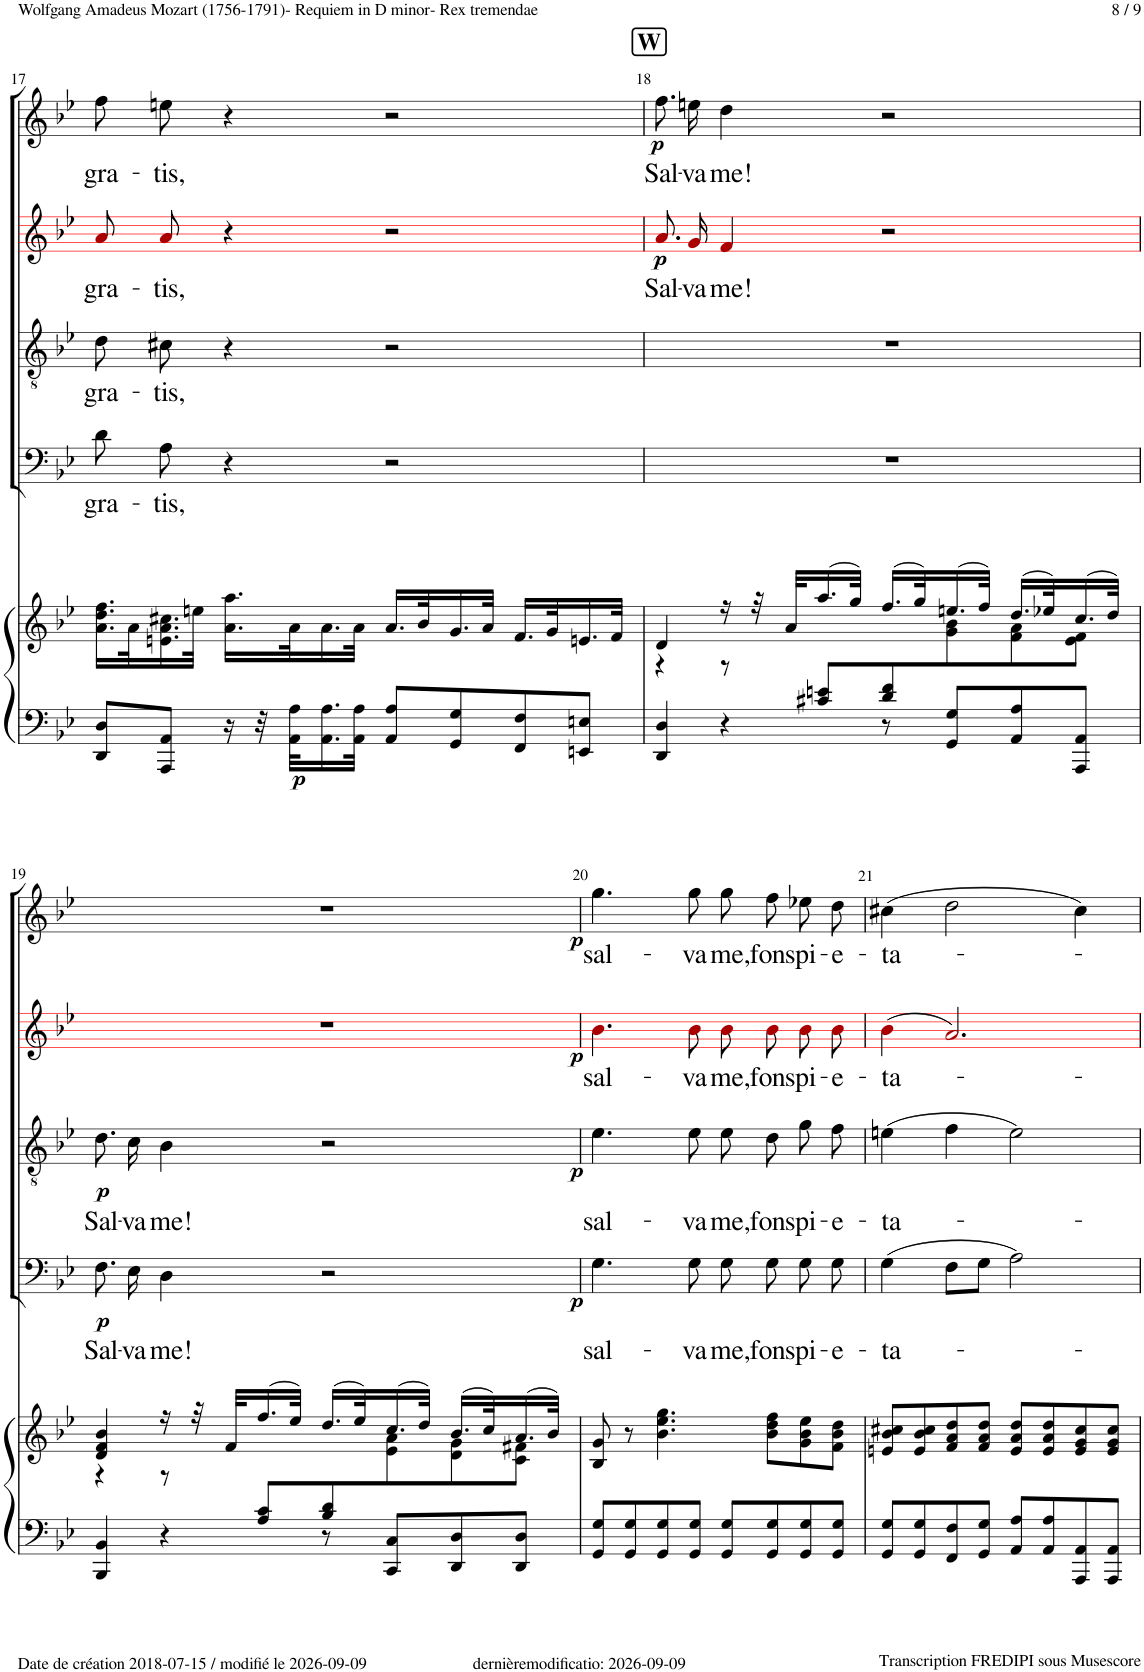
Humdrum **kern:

**kern	**kern	**dynam	**kern	**text	**dynam	**kern	**text	**dynam	**kern	**text	**dynam	**kern	**text	**dynam
*part5	*part5	*part5	*part4	*part4	*part4	*part3	*part3	*part3	*part2	*part2	*part2	*part1	*part1	*part1
*staff6	*staff5	*staff5/6	*staff4	*staff4	*staff4	*staff3	*staff3	*staff3	*staff2	*staff2	*staff2	*staff1	*staff1	*staff1
*I"Piano	*	*	*I"Bass	*	*	*I"Tenor	*	*	*I"Alto	*	*	*I"Soprano	*	*
*I'Pno	*	*	*	*	*	*	*	*	*	*	*	*	*	*
!!LO:PB:g=z
*clefF4	*clefG2	*	*clefF4	*	*	*clefGv2	*	*	*clefG2	*	*	*clefG2	*	*
*	*	*	*	*	*	*	*	*	*ITrd1c2	*	*	*	*	*
*k[b-e-]	*k[b-e-]	*	*k[b-e-]	*	*	*k[b-e-]	*	*	*k[b-e-]	*	*	*k[b-e-]	*	*
*M8/8	*M8/8	*	*M8/8	*	*	*M8/8	*	*	*M8/8	*	*	*M8/8	*	*
*met(c)	*met(c)	*	*met(c)	*	*	*met(c)	*	*	*met(c)	*	*	*met(c)	*	*
=17	=17	=17	=17	=17	=17	=17	=17	=17	=17	=17	=17	=17	=17	=17
!	!	!	!	!LO:LY:b	!	!	!LO:LY:b	!	!	!LO:LY:b	!	!	!LO:LY:b	!
8DD/ 8D/L	16.a\ 16.dd\ 16.ff\LL	.	8d!\	gra-	.	8d!\L	gra-	.	8a!i/L	gra-	.	8ff!\L	gra-	.
.	32a\K	.	.	.	.	.	.	.	.	.	.	.	.	.
!	!	!	!	!LO:LY:b	!	!	!LO:LY:b	!	!	!LO:LY:b	!	!	!LO:LY:b	!
8AAA/ 8AA/J	16.en\ 16.a\ 16.cc#X\	.	8A!\	-tis,	.	8c#X!\J	-tis,	.	8a!i/J	-tis,	.	8een!\J	-tis,	.
.	32een\JJk	.	.	.	.	.	.	.	.	.	.	.	.	.
16r	16.a\ 16.aa\LL	.	4r	.	.	4r	.	.	4r	.	.	4r	.	.
32r	.	.	.	.	.	.	.	.	.	.	.	.	.	.
!	!	!LO:DY:b=2	!	!	!	!	!	!	!	!	!	!	!	!
32AA\ 32A\KLL	32a\K	p	.	.	.	.	.	.	.	.	.	.	.	.
16.AA\ 16.A\	16.a\	.	.	.	.	.	.	.	.	.	.	.	.	.
32AA\ 32A\JJk	32a\JJk	.	.	.	.	.	.	.	.	.	.	.	.	.
8AA/ 8A/L	16.a/LL	.	2r	.	.	2r	.	.	2r	.	.	2r	.	.
.	32b-/K	.	.	.	.	.	.	.	.	.	.	.	.	.
8GG/ 8G/	16.g/	.	.	.	.	.	.	.	.	.	.	.	.	.
.	32a/JJk	.	.	.	.	.	.	.	.	.	.	.	.	.
8FF/ 8F/	16.f/LL	.	.	.	.	.	.	.	.	.	.	.	.	.
.	32g/K	.	.	.	.	.	.	.	.	.	.	.	.	.
8EEn/ 8En/J	16.en/	.	.	.	.	.	.	.	.	.	.	.	.	.
.	32f/JJk	.	.	.	.	.	.	.	.	.	.	.	.	.
!!LO:REH:place=s1:a:B:cj:fs=14:t=W
=18	=18	=18	=18	=18	=18	=18	=18	=18	=18	=18	=18	=18	=18	=18
*^	*^	*	*	*	*	*	*	*	*	*	*	*	*	*
!	!	!	!	!	!	!	!	!	!	!	!	!LO:LY:b	!LO:DY:b	!	!LO:LY:b	!LO:DY:b
4.ryy	4DD/ 4D/	4d/	4r	.	1r	.	.	1r	.	.	8.a!i/L	Sal-	p	8.ff!\L	Sal-	p
!	!	!	!	!	!	!	!	!	!	!	!	!LO:LY:b	!	!	!LO:LY:b	!
.	.	.	.	.	.	.	.	.	.	.	16g!i/Jk	-va	.	16een!\Jk	-va	.
!	!	!	!	!	!	!	!	!	!	!	!	!LO:LY:b	!	!	!LO:LY:b	!
.	4r	16r	8r	.	.	.	.	.	.	.	4f!i/	me!	.	4dd!\	me!	.
.	.	32r	.	.	.	.	.	.	.	.	.	.	.	.	.	.
.	.	32a/KLL	.	.	.	.	.	.	.	.	.	.	.	.	.	.
8c#X/ 8en/L	.	(16.aa/	4ryy	.	.	.	.	.	.	.	.	.	.	.	.	.
.	.	32gg/JJk)	.	.	.	.	.	.	.	.	.	.	.	.	.	.
8d/ 8f/	8r	(16.ff/LL	.	.	.	.	.	.	.	.	2r	.	.	2r	.	.
.	.	32gg/K)	.	.	.	.	.	.	.	.	.	.	.	.	.	.
4.ryy	8GG/ 8G/L	(16.een/	8g\ 8b-\	.	.	.	.	.	.	.	.	.	.	.	.	.
.	.	32ff/JJk)	.	.	.	.	.	.	.	.	.	.	.	.	.	.
.	8AA/ 8A/	(16.dd/LL	8f\ 8a\	.	.	.	.	.	.	.	.	.	.	.	.	.
.	.	32ee-X/K)	.	.	.	.	.	.	.	.	.	.	.	.	.	.
.	8AAA/ 8AA/J	(16.cc/	8e-\ 8f\J	.	.	.	.	.	.	.	.	.	.	.	.	.
.	.	32dd/JJk)	.	.	.	.	.	.	.	.	.	.	.	.	.	.
!!LO:LB:g=z
=19	=19	=19	=19	=19	=19	=19	=19	=19	=19	=19	=19	=19	=19	=19	=19	=19
!	!	!	!	!	!	!LO:LY:b	!LO:DY:b	!	!LO:LY:b	!LO:DY:b	!	!	!	!	!	!
4.ryy	4BBB-/ 4BB-/	4d/ 4f/ 4b-/	4r	.	8.F!\	Sal-	p	8.d!\L	Sal-	p	1r	.	.	1r	.	.
!	!	!	!	!	!	!LO:LY:b	!	!	!LO:LY:b	!	!	!	!	!	!	!
.	.	.	.	.	16E-!\	-va	.	16c!\Jk	-va	.	.	.	.	.	.	.
!	!	!	!	!	!	!LO:LY:b	!	!	!LO:LY:b	!	!	!	!	!	!	!
.	4r	16r	8r	.	4D!\	me!	.	4B-!\	me!	.	.	.	.	.	.	.
.	.	32r	.	.	.	.	.	.	.	.	.	.	.	.	.	.
.	.	32f/KLL	.	.	.	.	.	.	.	.	.	.	.	.	.	.
8A/ 8c/L	.	(16.ff/	4ryy	.	.	.	.	.	.	.	.	.	.	.	.	.
.	.	32ee-/JJk)	.	.	.	.	.	.	.	.	.	.	.	.	.	.
8B-/ 8d/	8r	(16.dd/LL	.	.	2r	.	.	2r	.	.	.	.	.	.	.	.
.	.	32ee-/K)	.	.	.	.	.	.	.	.	.	.	.	.	.	.
4.ryy	8CC/ 8C/L	(16.cc/	8e-\ 8a\	.	.	.	.	.	.	.	.	.	.	.	.	.
.	.	32dd/JJk)	.	.	.	.	.	.	.	.	.	.	.	.	.	.
.	8DD/ 8D/	(16.b-/LL	8d\ 8g\	.	.	.	.	.	.	.	.	.	.	.	.	.
.	.	32cc/K)	.	.	.	.	.	.	.	.	.	.	.	.	.	.
.	8DD/ 8D/J	(16.a/	8c\ 8f#X\J	.	.	.	.	.	.	.	.	.	.	.	.	.
.	.	32b-/JJk)	.	.	.	.	.	.	.	.	.	.	.	.	.	.
*v	*v	*	*	*	*	*	*	*	*	*	*	*	*	*	*	*
*	*v	*v	*	*	*	*	*	*	*	*	*	*	*	*	*
=20	=20	=20	=20	=20	=20	=20	=20	=20	=20	=20	=20	=20	=20	=20
!	!	!	!	!LO:LY:b	!LO:DY:b	!	!LO:LY:b	!LO:DY:b	!	!LO:LY:b	!LO:DY:b	!	!LO:LY:b	!LO:DY:b
8GG/ 8G/L	8B-/ 8g/	.	4.G!\	sal-	p	4.e-!\	sal-	p	4.b-!i\	sal-	p	4.gg!\	sal-	p
8GG/ 8G/	8r	.	.	.	.	.	.	.	.	.	.	.	.	.
8GG/ 8G/	4.b-\ 4.ee-\ 4.gg\	.	.	.	.	.	.	.	.	.	.	.	.	.
!	!	!	!	!LO:LY:b	!	!	!LO:LY:b	!	!	!LO:LY:b	!	!	!LO:LY:b	!
8GG/ 8G/J	.	.	8G!\	-va	.	8e-!\L	-va	.	8b-!i\L	-va	.	8gg!\L	-va	.
!	!	!	!	!LO:LY:b	!	!	!LO:LY:b	!	!	!LO:LY:b	!	!	!LO:LY:b	!
8GG/ 8G/L	.	.	8G'~!\	me,	.	8e-'~!\	me,	.	8b-'~!i\	me,	.	8gg'~!\	me,	.
!	!	!	!	!LO:LY:b	!	!	!LO:LY:b	!	!	!LO:LY:b	!	!	!LO:LY:b	!
8GG/ 8G/	8b-\ 8dd\ 8ff\L	.	8G!\	fons	.	8d!\	fons	.	8b-!i\	fons	.	8ff!\	fons	.
!	!	!	!	!LO:LY:b	!	!	!LO:LY:b	!	!	!LO:LY:b	!	!	!LO:LY:b	!
8GG/ 8G/	8g\ 8b-\ 8ee-\	.	8G!\	pi-	.	8g!\	pi-	.	8b-!i\	pi-	.	8ee-X!\	pi-	.
!	!	!	!	!LO:LY:b	!	!	!LO:LY:b	!	!	!LO:LY:b	!	!	!LO:LY:b	!
8GG/ 8G/J	8f\ 8b-\ 8dd\J	.	8G!\	-e-	.	8f!\J	-e-	.	8b-!i\J	-e-	.	8dd!\J	-e-	.
=21	=21	=21	=21	=21	=21	=21	=21	=21	=21	=21	=21	=21	=21	=21
!	!	!	!	!LO:LY:b	!	!	!LO:LY:b	!	!	!LO:LY:b	!	!	!LO:LY:b	!
8GG/ 8G/L	8en/ 8b-/ 8cc#X/L	.	(4G!\	-ta-	.	(4en!\	-ta-	.	(4b-!i\	-ta-	.	(4cc#X!\	-ta-	.
8GG/ 8G/	8e/ 8b-/ 8cc#/	.	.	.	.	.	.	.	.	.	.	.	.	.
8FF/ 8F/	8f/ 8a/ 8dd/	.	8F!\L	.	.	4f!\	.	.	2.a!i/)	.	.	2dd!\	.	.
8GG/ 8G/J	8f/ 8a/ 8dd/J	.	8G!\J	.	.	.	.	.	.	.	.	.	.	.
8AA/ 8A/L	8e/ 8a/ 8dd/L	.	2A!\)	.	.	2e!\)	.	.	.	.	.	.	.	.
8AA/ 8A/	8e/ 8a/ 8dd/	.	.	.	.	.	.	.	.	.	.	.	.	.
8AAA/ 8AA/	8e/ 8g/ 8cc#/	.	.	.	.	.	.	.	.	.	.	4cc#!\)	.	.
8AAA/ 8AA/J	8e/ 8g/ 8cc#/J	.	.	.	.	.	.	.	.	.	.	.	.	.
=	=	=	=	=	=	=	=	=	=	=	=	=	=	=
*-	*-	*-	*-	*-	*-	*-	*-	*-	*-	*-	*-	*-	*-	*-
